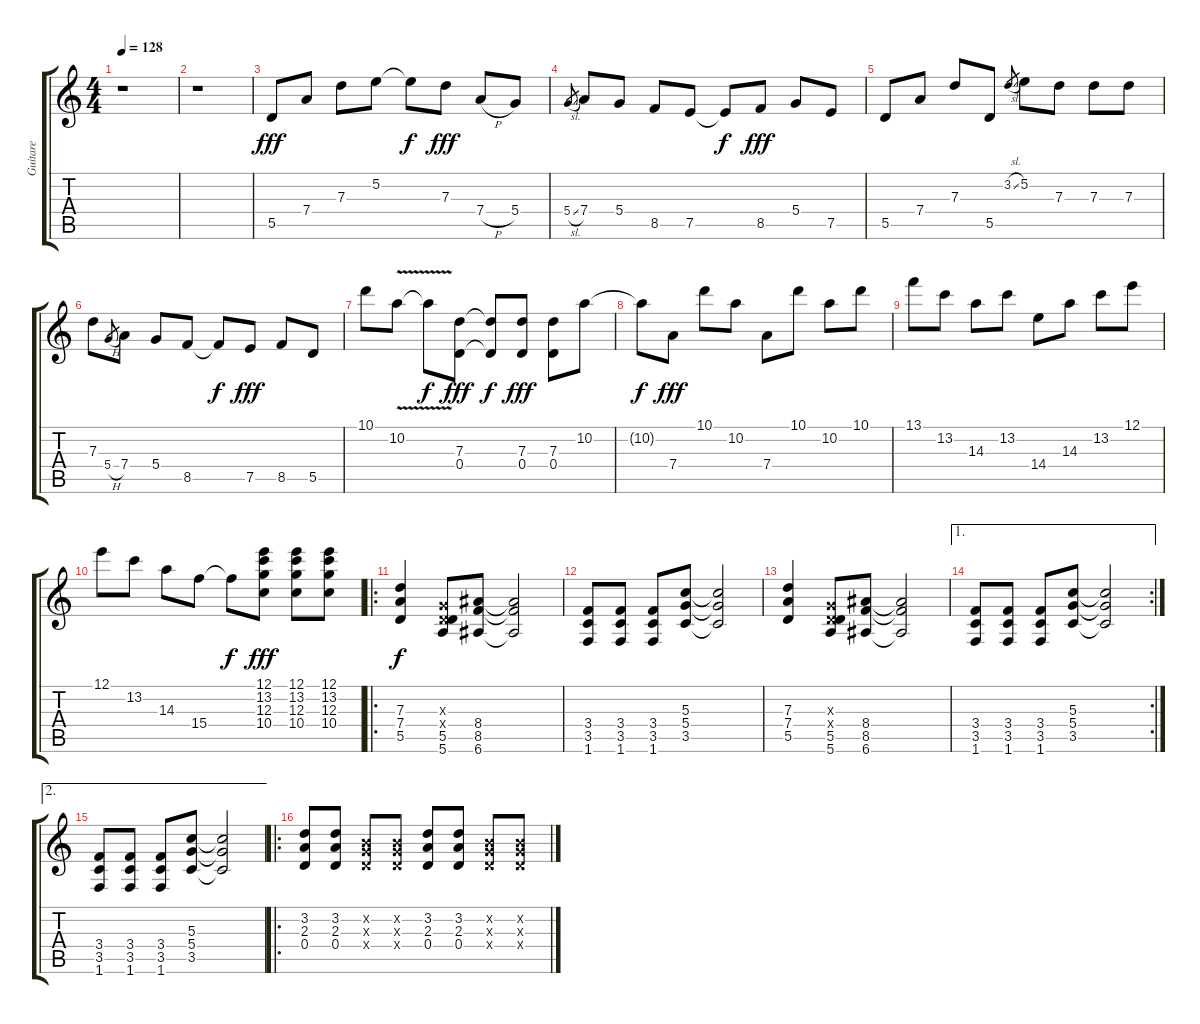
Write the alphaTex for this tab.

\track ("Guitare" "Guitare") {instrument distortionguitar}
\staff {score tabs}
\tuning (E4 B3 G3 D3 A2 E2) {hide}
\ts (4 4)
\tempo 128
\clef g2
\ks c
r.1{dy f} |
r.1 |
5.5.8{dy fff} 7.4.8 7.3.8 5.2.8 5.2{t}.8{dy f} 7.3.8{dy fff} 7.4{h}.8 5.4.8 |
5.4{sl}.8{gr} 7.4.8 5.4.8 8.5.8 7.5.8 7.5{t}.8{dy f} 8.5.8{dy fff} 5.4.8 7.5.8 |
5.5.8 7.4.8 7.3.8 5.5.8 3.2{sl}.8{gr} 5.2.8 7.3.8 7.3.8 7.3.8 |
7.3.8 5.4{h}.8{gr} 7.4.8 5.4.8 8.5.8 8.5{t}.8{dy f} 7.5.8{dy fff} 8.5.8 5.5.8 |
10.1.8 10.2{v}.8 10.2{t}.8{dy f} (7.3 0.4).8{dy fff} (7.3{t} 0.4{t}).8{dy f} (7.3 0.4).8{dy fff} (7.3 0.4).8 10.2.8 |
10.2{t}.8{dy f} 7.4.8{dy fff} 10.1.8 10.2.8 7.4.8 10.1.8 10.2.8 10.1.8 |
13.1.8 13.2.8 14.3.8 13.2.8 14.4.8 14.3.8 13.2.8 12.1.8 |
12.1.8 13.2.8 14.3.8 15.4.8 15.4{t}.8{dy f} (12.1 13.2 12.3 10.4).8{dy fff} (12.1 13.2 12.3 10.4).8 (12.1 13.2 12.3 10.4).8 |
\ro
(7.3 7.4 5.5).4{dy f} (0.3{x} 0.4{x} 5.5 5.6).8 (8.4 8.5 6.6).8 (8.4{t} 8.5{t} 6.6{t}).2 |
(3.4 3.5 1.6).8 (3.4 3.5 1.6).8 (3.4 3.5 1.6).8 (5.3 5.4 3.5).8 (5.3{t} 5.4{t} 3.5{t}).2 |
(7.3 7.4 5.5).4 (0.3{x} 0.4{x} 5.5 5.6).8 (8.4 8.5 6.6).8 (8.4{t} 8.5{t} 6.6{t}).2 |
\ae 1
\rc 2
(3.4 3.5 1.6).8 (3.4 3.5 1.6).8 (3.4 3.5 1.6).8 (5.3 5.4 3.5).8 (5.3{t} 5.4{t} 3.5{t}).2 |
\ae 2
(3.4 3.5 1.6).8 (3.4 3.5 1.6).8 (3.4 3.5 1.6).8 (5.3 5.4 3.5).8 (5.3{t} 5.4{t} 3.5{t}).2 |
\ro
(3.2 2.3 0.4).8 (3.2 2.3 0.4).8 (0.2{x} 0.3{x} 0.4{x}).8 (0.2{x} 0.3{x} 0.4{x}).8 (3.2 2.3 0.4).8 (3.2 2.3 0.4).8 (0.2{x} 0.3{x} 0.4{x}).8 (0.2{x} 0.3{x} 0.4{x}).8
